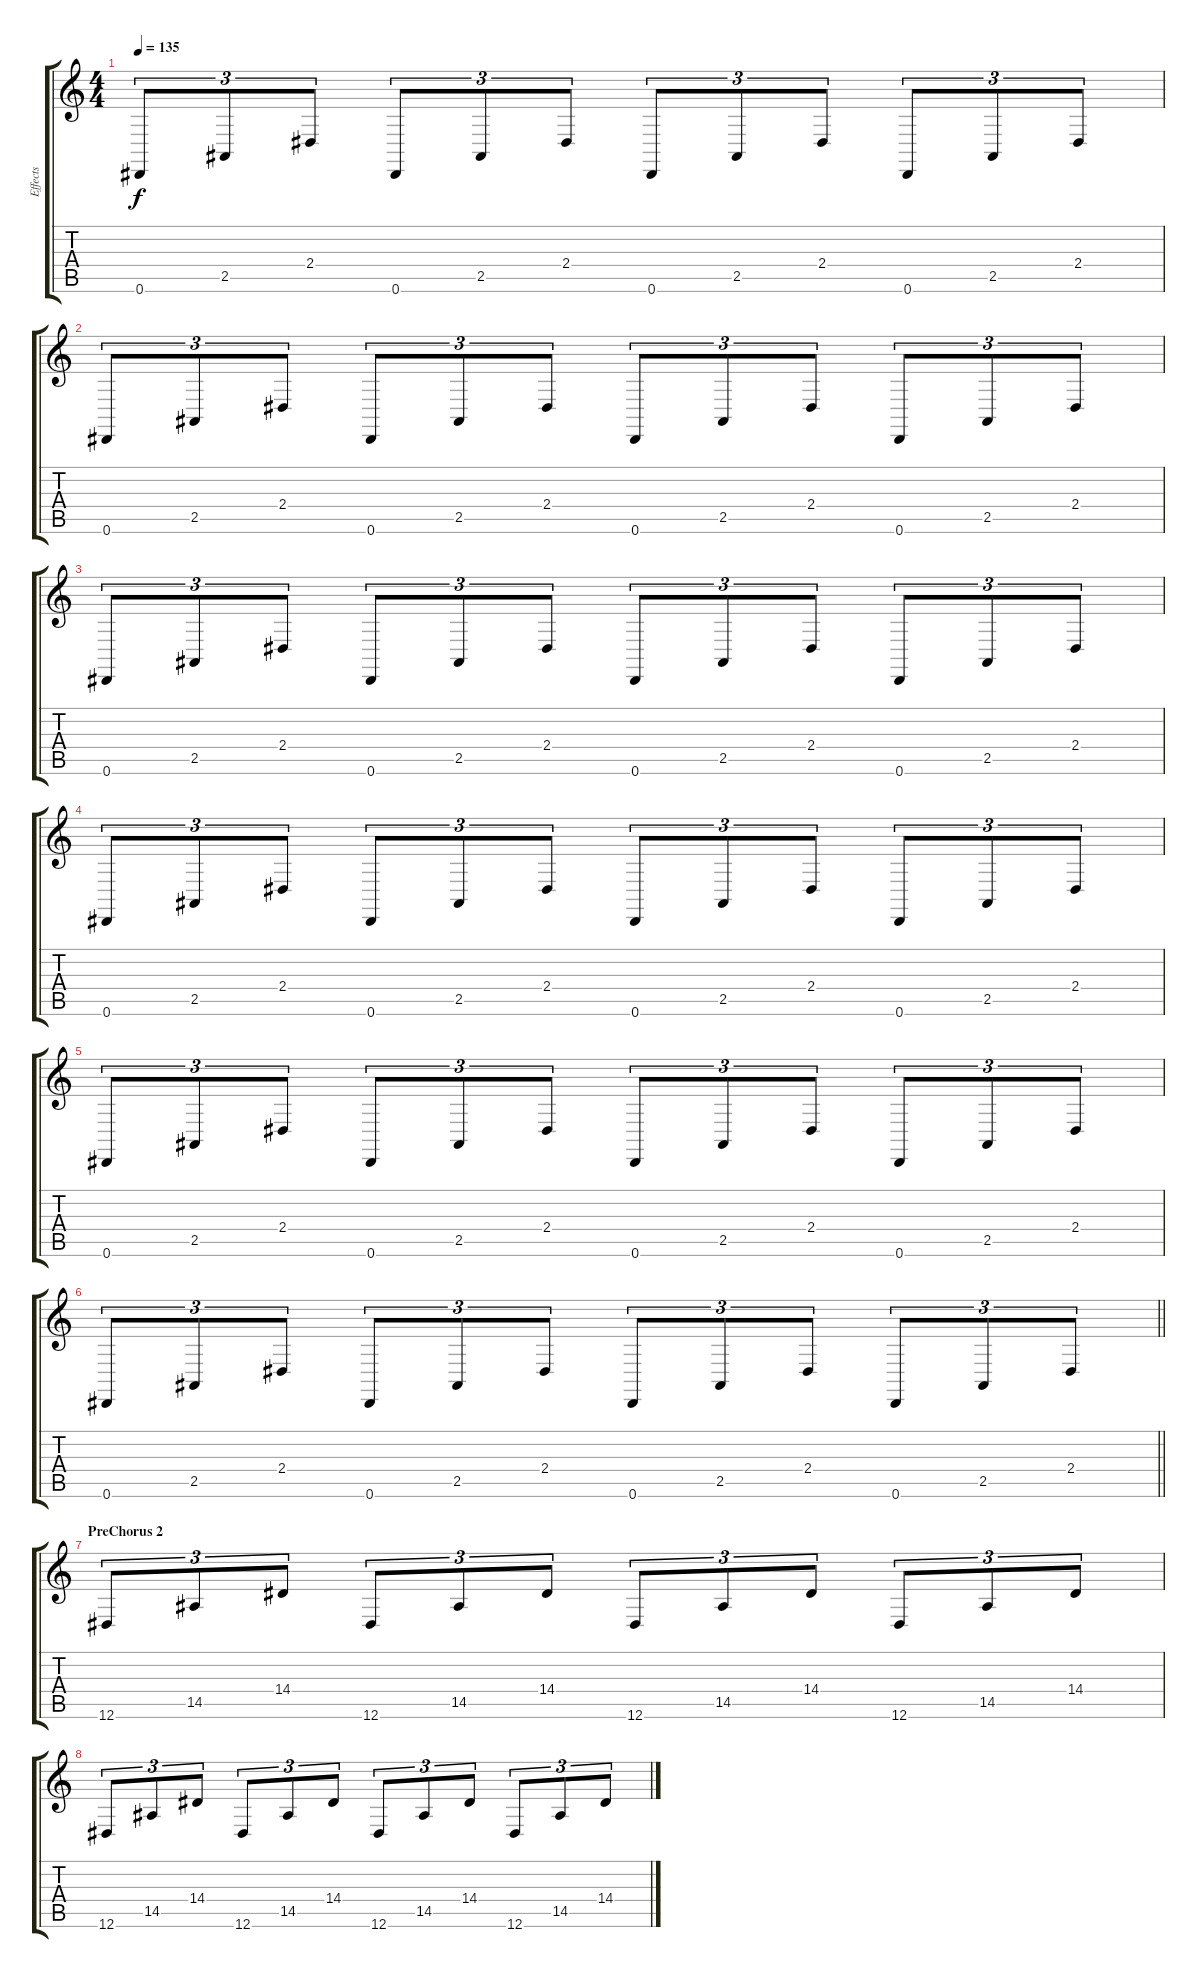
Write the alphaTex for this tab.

\track ("Effects" "Effects") {instrument lead1square}
\staff {score tabs}
\tuning (Eb4 Bb3 Gb3 Db3 Ab2 Eb2) {hide}
\ts (4 4)
\tempo 135
\clef g2
\ks c
0.6.8{tu (3 2) dy f} 2.5.8{tu (3 2)} 2.4.8{tu (3 2)} 0.6.8{tu (3 2)} 2.5.8{tu (3 2)} 2.4.8{tu (3 2)} 0.6.8{tu (3 2)} 2.5.8{tu (3 2)} 2.4.8{tu (3 2)} 0.6.8{tu (3 2)} 2.5.8{tu (3 2)} 2.4.8{tu (3 2)} |
0.6.8{tu (3 2)} 2.5.8{tu (3 2)} 2.4.8{tu (3 2)} 0.6.8{tu (3 2)} 2.5.8{tu (3 2)} 2.4.8{tu (3 2)} 0.6.8{tu (3 2)} 2.5.8{tu (3 2)} 2.4.8{tu (3 2)} 0.6.8{tu (3 2)} 2.5.8{tu (3 2)} 2.4.8{tu (3 2)} |
0.6.8{tu (3 2)} 2.5.8{tu (3 2)} 2.4.8{tu (3 2)} 0.6.8{tu (3 2)} 2.5.8{tu (3 2)} 2.4.8{tu (3 2)} 0.6.8{tu (3 2)} 2.5.8{tu (3 2)} 2.4.8{tu (3 2)} 0.6.8{tu (3 2)} 2.5.8{tu (3 2)} 2.4.8{tu (3 2)} |
0.6.8{tu (3 2)} 2.5.8{tu (3 2)} 2.4.8{tu (3 2)} 0.6.8{tu (3 2)} 2.5.8{tu (3 2)} 2.4.8{tu (3 2)} 0.6.8{tu (3 2)} 2.5.8{tu (3 2)} 2.4.8{tu (3 2)} 0.6.8{tu (3 2)} 2.5.8{tu (3 2)} 2.4.8{tu (3 2)} |
0.6.8{tu (3 2)} 2.5.8{tu (3 2)} 2.4.8{tu (3 2)} 0.6.8{tu (3 2)} 2.5.8{tu (3 2)} 2.4.8{tu (3 2)} 0.6.8{tu (3 2)} 2.5.8{tu (3 2)} 2.4.8{tu (3 2)} 0.6.8{tu (3 2)} 2.5.8{tu (3 2)} 2.4.8{tu (3 2)} |
\barLineRight lightlight
0.6.8{tu (3 2)} 2.5.8{tu (3 2)} 2.4.8{tu (3 2)} 0.6.8{tu (3 2)} 2.5.8{tu (3 2)} 2.4.8{tu (3 2)} 0.6.8{tu (3 2)} 2.5.8{tu (3 2)} 2.4.8{tu (3 2)} 0.6.8{tu (3 2)} 2.5.8{tu (3 2)} 2.4.8{tu (3 2)} |
\section ("" "PreChorus 2")
12.6.8{tu (3 2) volume 7} 14.5.8{tu (3 2)} 14.4.8{tu (3 2)} 12.6.8{tu (3 2)} 14.5.8{tu (3 2)} 14.4.8{tu (3 2)} 12.6.8{tu (3 2)} 14.5.8{tu (3 2)} 14.4.8{tu (3 2)} 12.6.8{tu (3 2)} 14.5.8{tu (3 2)} 14.4.8{tu (3 2)} |
12.6.8{tu (3 2)} 14.5.8{tu (3 2)} 14.4.8{tu (3 2)} 12.6.8{tu (3 2)} 14.5.8{tu (3 2)} 14.4.8{tu (3 2)} 12.6.8{tu (3 2)} 14.5.8{tu (3 2)} 14.4.8{tu (3 2)} 12.6.8{tu (3 2)} 14.5.8{tu (3 2)} 14.4.8{tu (3 2)}
